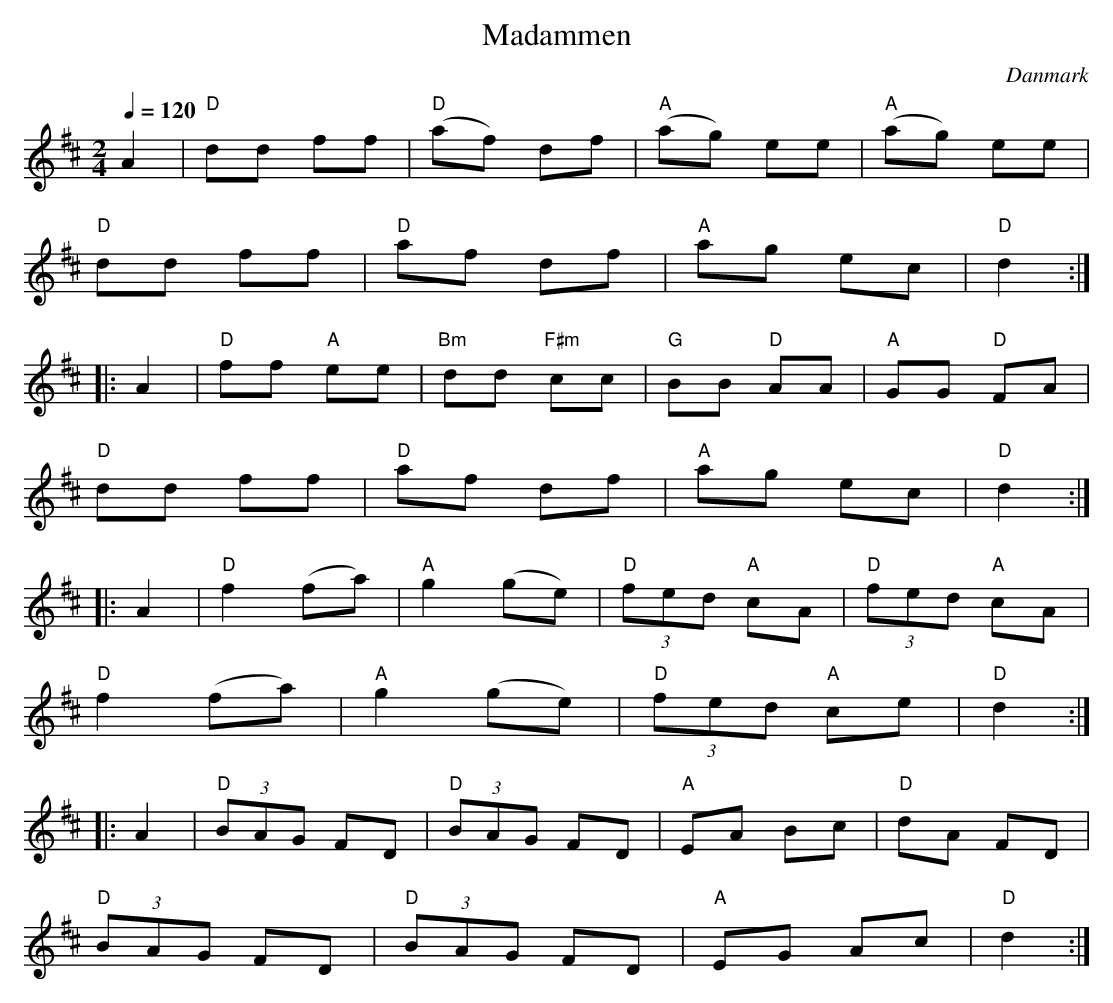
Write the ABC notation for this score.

X:1
T:Madammen
O:Danmark
O:Sj lland
Q:1/4=120
M:2/4
L:1/16
K:D
A4|"D"d2d2 f2f2|"D"(a2f2) d2f2|"A"(a2g2) e2e2|"A"(a2g2) e2e2|
"D"d2d2 f2f2|"D"a2f2 d2f2|"A"a2g2 e2c2|"D"d4:|
|:A4|"D"f2f2 "A"e2e2|"Bm"d2d2 "F#m"c2c2|"G"B2B2 "D"A2A2|"A"G2G2 "D"F2A2|
"D"d2d2 f2f2|"D"a2f2 d2f2|"A"a2g2 e2c2|"D"d4:|
|:A4|"D"f4 (f2a2)|"A"g4 (g2e2)|"D"(3f2e2d2 "A"c2A2|"D"(3f2e2d2 "A"c2A2|
"D"f4 (f2a2)|"A"g4 (g2e2)|"D"(3f2e2d2 "A"c2e2|"D"d4:|
|:A4|"D"(3B2A2G2 F2D2|"D"(3B2A2G2 F2D2|"A"E2A2 B2c2|"D"d2A2 F2D2|
"D"(3B2A2G2 F2D2|"D"(3B2A2G2 F2D2|"A"E2G2 A2c2|"D"d4:|
